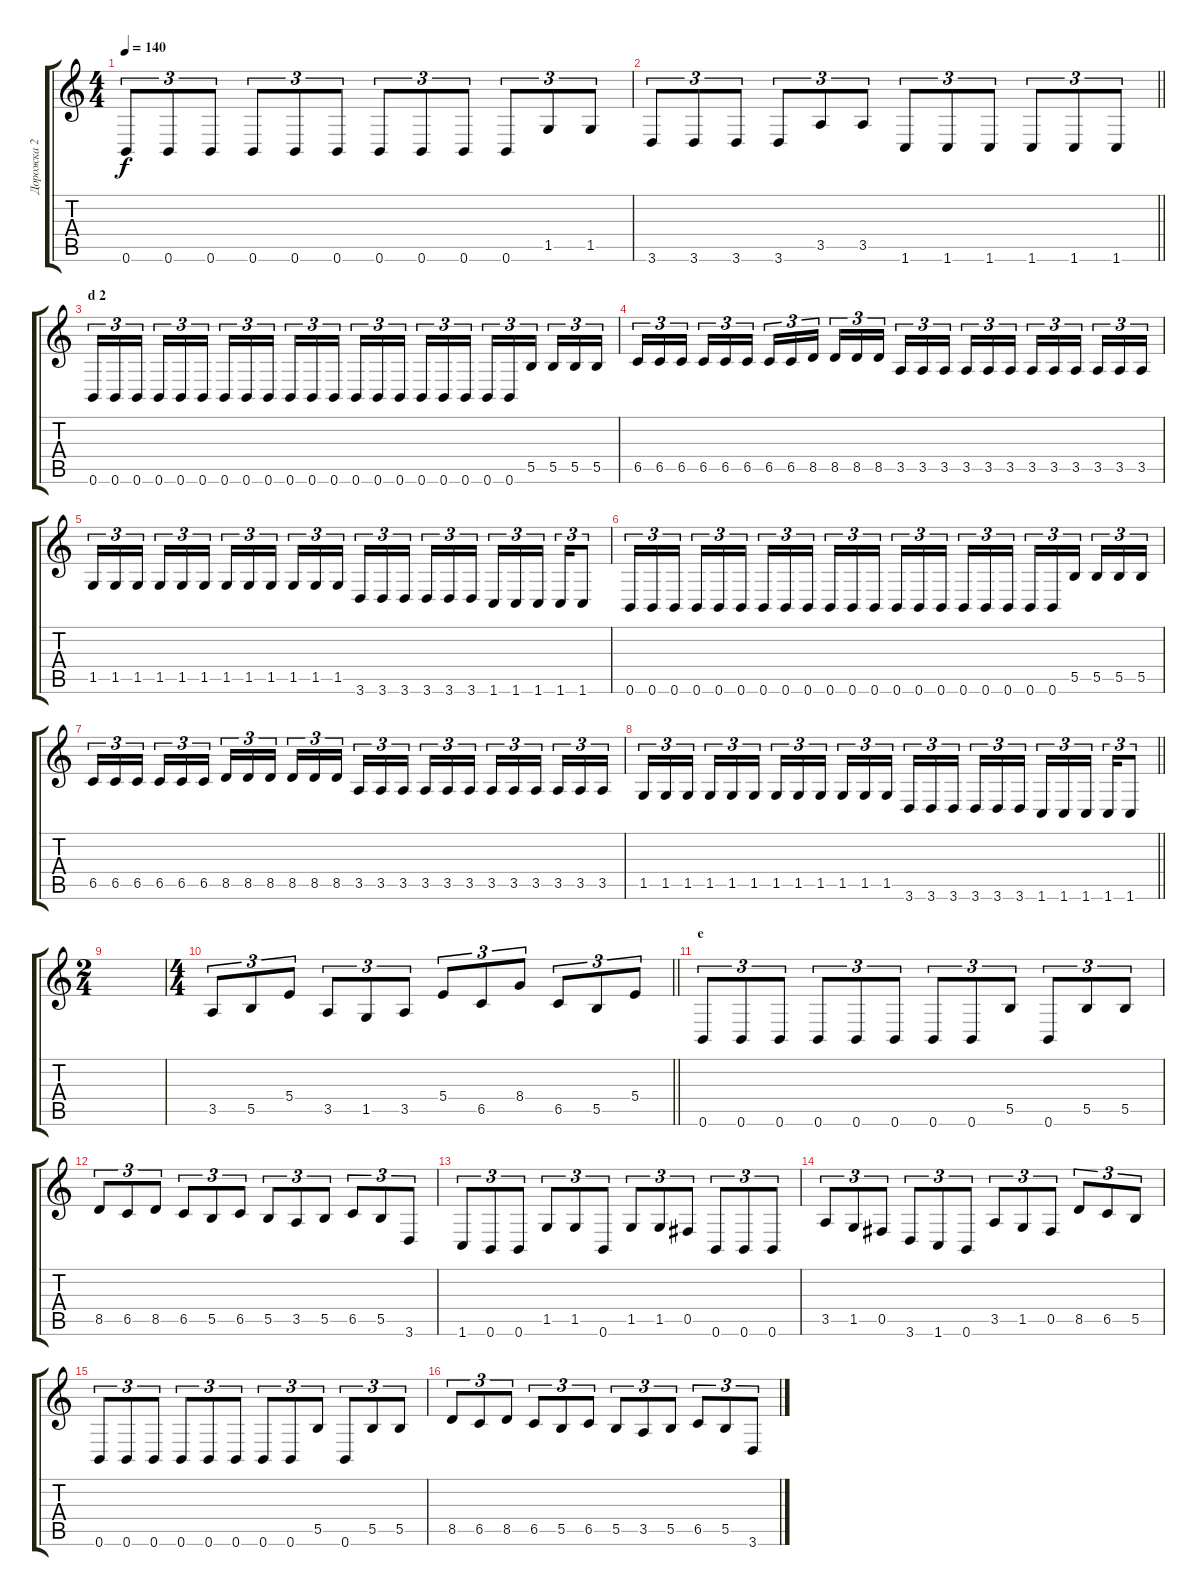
\track ("Дорожка 2" "Дорожка 2") {instrument distortionguitar}
\staff {score tabs}
\tuning (Db4 Ab3 E3 B2 Gb2 B1) {hide}
\ts (4 4)
\tempo 140
\clef g2
\ks c
0.6.8{tu (3 2) dy f} 0.6.8{tu (3 2)} 0.6.8{tu (3 2)} 0.6.8{tu (3 2)} 0.6.8{tu (3 2)} 0.6.8{tu (3 2)} 0.6.8{tu (3 2)} 0.6.8{tu (3 2)} 0.6.8{tu (3 2)} 0.6.8{tu (3 2)} 1.5.8{tu (3 2)} 1.5.8{tu (3 2)} |
\barLineRight lightlight
3.6.8{tu (3 2)} 3.6.8{tu (3 2)} 3.6.8{tu (3 2)} 3.6.8{tu (3 2)} 3.5.8{tu (3 2)} 3.5.8{tu (3 2)} 1.6.8{tu (3 2)} 1.6.8{tu (3 2)} 1.6.8{tu (3 2)} 1.6.8{tu (3 2)} 1.6.8{tu (3 2)} 1.6.8{tu (3 2)} |
\section ("" "d 2")
0.6.16{tu (3 2)} 0.6.16{tu (3 2)} 0.6.16{tu (3 2) beam splitsecondary} 0.6.16{tu (3 2)} 0.6.16{tu (3 2)} 0.6.16{tu (3 2)} 0.6.16{tu (3 2)} 0.6.16{tu (3 2)} 0.6.16{tu (3 2) beam splitsecondary} 0.6.16{tu (3 2)} 0.6.16{tu (3 2)} 0.6.16{tu (3 2)} 0.6.16{tu (3 2)} 0.6.16{tu (3 2)} 0.6.16{tu (3 2) beam splitsecondary} 0.6.16{tu (3 2)} 0.6.16{tu (3 2)} 0.6.16{tu (3 2)} 0.6.16{tu (3 2)} 0.6.16{tu (3 2)} 5.5.16{tu (3 2) beam splitsecondary} 5.5.16{tu (3 2)} 5.5.16{tu (3 2)} 5.5.16{tu (3 2)} |
6.5.16{tu (3 2)} 6.5.16{tu (3 2)} 6.5.16{tu (3 2) beam splitsecondary} 6.5.16{tu (3 2)} 6.5.16{tu (3 2)} 6.5.16{tu (3 2)} 6.5.16{tu (3 2)} 6.5.16{tu (3 2)} 8.5.16{tu (3 2) beam splitsecondary} 8.5.16{tu (3 2)} 8.5.16{tu (3 2)} 8.5.16{tu (3 2)} 3.5.16{tu (3 2)} 3.5.16{tu (3 2)} 3.5.16{tu (3 2) beam splitsecondary} 3.5.16{tu (3 2)} 3.5.16{tu (3 2)} 3.5.16{tu (3 2)} 3.5.16{tu (3 2)} 3.5.16{tu (3 2)} 3.5.16{tu (3 2) beam splitsecondary} 3.5.16{tu (3 2)} 3.5.16{tu (3 2)} 3.5.16{tu (3 2)} |
1.5.16{tu (3 2)} 1.5.16{tu (3 2)} 1.5.16{tu (3 2) beam splitsecondary} 1.5.16{tu (3 2)} 1.5.16{tu (3 2)} 1.5.16{tu (3 2)} 1.5.16{tu (3 2)} 1.5.16{tu (3 2)} 1.5.16{tu (3 2) beam splitsecondary} 1.5.16{tu (3 2)} 1.5.16{tu (3 2)} 1.5.16{tu (3 2)} 3.6.16{tu (3 2)} 3.6.16{tu (3 2)} 3.6.16{tu (3 2) beam splitsecondary} 3.6.16{tu (3 2)} 3.6.16{tu (3 2)} 3.6.16{tu (3 2)} 1.6.16{tu (3 2)} 1.6.16{tu (3 2)} 1.6.16{tu (3 2) beam splitsecondary} 1.6.16{tu (3 2)} 1.6.8{tu (3 2)} |
0.6.16{tu (3 2)} 0.6.16{tu (3 2)} 0.6.16{tu (3 2) beam splitsecondary} 0.6.16{tu (3 2)} 0.6.16{tu (3 2)} 0.6.16{tu (3 2)} 0.6.16{tu (3 2)} 0.6.16{tu (3 2)} 0.6.16{tu (3 2) beam splitsecondary} 0.6.16{tu (3 2)} 0.6.16{tu (3 2)} 0.6.16{tu (3 2)} 0.6.16{tu (3 2)} 0.6.16{tu (3 2)} 0.6.16{tu (3 2) beam splitsecondary} 0.6.16{tu (3 2)} 0.6.16{tu (3 2)} 0.6.16{tu (3 2)} 0.6.16{tu (3 2)} 0.6.16{tu (3 2)} 5.5.16{tu (3 2) beam splitsecondary} 5.5.16{tu (3 2)} 5.5.16{tu (3 2)} 5.5.16{tu (3 2)} |
6.5.16{tu (3 2)} 6.5.16{tu (3 2)} 6.5.16{tu (3 2) beam splitsecondary} 6.5.16{tu (3 2)} 6.5.16{tu (3 2)} 6.5.16{tu (3 2)} 8.5.16{tu (3 2)} 8.5.16{tu (3 2)} 8.5.16{tu (3 2) beam splitsecondary} 8.5.16{tu (3 2)} 8.5.16{tu (3 2)} 8.5.16{tu (3 2)} 3.5.16{tu (3 2)} 3.5.16{tu (3 2)} 3.5.16{tu (3 2) beam splitsecondary} 3.5.16{tu (3 2)} 3.5.16{tu (3 2)} 3.5.16{tu (3 2)} 3.5.16{tu (3 2)} 3.5.16{tu (3 2)} 3.5.16{tu (3 2) beam splitsecondary} 3.5.16{tu (3 2)} 3.5.16{tu (3 2)} 3.5.16{tu (3 2)} |
\barLineRight lightlight
1.5.16{tu (3 2)} 1.5.16{tu (3 2)} 1.5.16{tu (3 2) beam splitsecondary} 1.5.16{tu (3 2)} 1.5.16{tu (3 2)} 1.5.16{tu (3 2)} 1.5.16{tu (3 2)} 1.5.16{tu (3 2)} 1.5.16{tu (3 2) beam splitsecondary} 1.5.16{tu (3 2)} 1.5.16{tu (3 2)} 1.5.16{tu (3 2)} 3.6.16{tu (3 2)} 3.6.16{tu (3 2)} 3.6.16{tu (3 2) beam splitsecondary} 3.6.16{tu (3 2)} 3.6.16{tu (3 2)} 3.6.16{tu (3 2)} 1.6.16{tu (3 2)} 1.6.16{tu (3 2)} 1.6.16{tu (3 2) beam splitsecondary} 1.6.16{tu (3 2)} 1.6.8{tu (3 2)} |
\ts (2 4)
\section ("" " ")
|
\ts (4 4)
\barLineRight lightlight
3.5.8{tu (3 2)} 5.5.8{tu (3 2)} 5.4.8{tu (3 2)} 3.5.8{tu (3 2)} 1.5.8{tu (3 2)} 3.5.8{tu (3 2)} 5.4.8{tu (3 2)} 6.5.8{tu (3 2)} 8.4.8{tu (3 2)} 6.5.8{tu (3 2)} 5.5.8{tu (3 2)} 5.4.8{tu (3 2)} |
\section ("" "e")
0.6.8{tu (3 2)} 0.6.8{tu (3 2)} 0.6.8{tu (3 2)} 0.6.8{tu (3 2)} 0.6.8{tu (3 2)} 0.6.8{tu (3 2)} 0.6.8{tu (3 2)} 0.6.8{tu (3 2)} 5.5.8{tu (3 2)} 0.6.8{tu (3 2)} 5.5.8{tu (3 2)} 5.5.8{tu (3 2)} |
8.5.8{tu (3 2)} 6.5.8{tu (3 2)} 8.5.8{tu (3 2)} 6.5.8{tu (3 2)} 5.5.8{tu (3 2)} 6.5.8{tu (3 2)} 5.5.8{tu (3 2)} 3.5.8{tu (3 2)} 5.5.8{tu (3 2)} 6.5.8{tu (3 2)} 5.5.8{tu (3 2)} 3.6.8{tu (3 2)} |
1.6.8{tu (3 2)} 0.6.8{tu (3 2)} 0.6.8{tu (3 2)} 1.5.8{tu (3 2)} 1.5.8{tu (3 2)} 0.6.8{tu (3 2)} 1.5.8{tu (3 2)} 1.5.8{tu (3 2)} 0.5.8{tu (3 2)} 0.6.8{tu (3 2)} 0.6.8{tu (3 2)} 0.6.8{tu (3 2)} |
3.5.8{tu (3 2)} 1.5.8{tu (3 2)} 0.5.8{tu (3 2)} 3.6.8{tu (3 2)} 1.6.8{tu (3 2)} 0.6.8{tu (3 2)} 3.5.8{tu (3 2)} 1.5.8{tu (3 2)} 0.5.8{tu (3 2)} 8.5.8{tu (3 2)} 6.5.8{tu (3 2)} 5.5.8{tu (3 2)} |
0.6.8{tu (3 2)} 0.6.8{tu (3 2)} 0.6.8{tu (3 2)} 0.6.8{tu (3 2)} 0.6.8{tu (3 2)} 0.6.8{tu (3 2)} 0.6.8{tu (3 2)} 0.6.8{tu (3 2)} 5.5.8{tu (3 2)} 0.6.8{tu (3 2)} 5.5.8{tu (3 2)} 5.5.8{tu (3 2)} |
8.5.8{tu (3 2)} 6.5.8{tu (3 2)} 8.5.8{tu (3 2)} 6.5.8{tu (3 2)} 5.5.8{tu (3 2)} 6.5.8{tu (3 2)} 5.5.8{tu (3 2)} 3.5.8{tu (3 2)} 5.5.8{tu (3 2)} 6.5.8{tu (3 2)} 5.5.8{tu (3 2)} 3.6.8{tu (3 2)}
